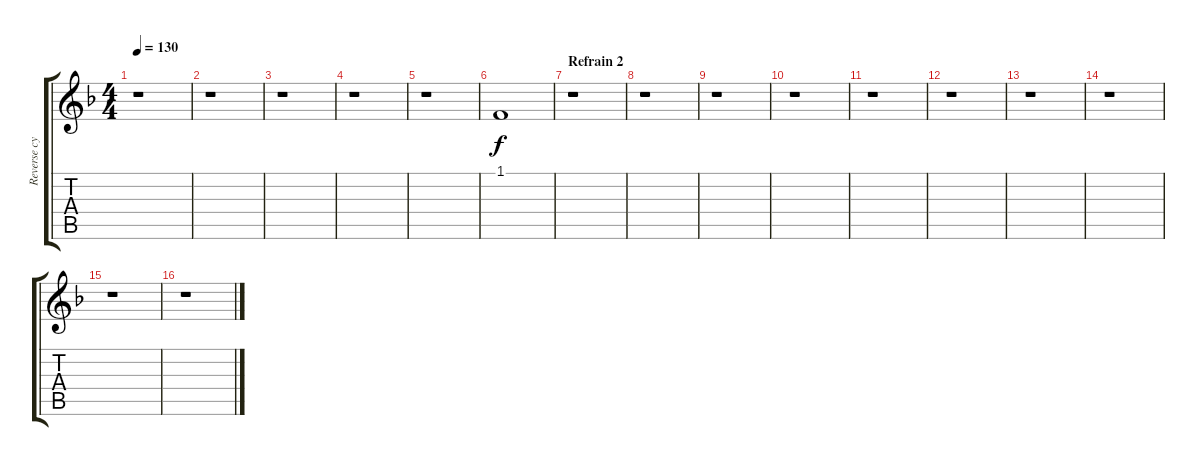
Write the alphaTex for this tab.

\track ("Reverse cymbal" "Reverse cy") {instrument reversecymbal}
\staff {score tabs}
\tuning (E4 B3 G3 D3 A2 E2) {hide}
\ts (4 4)
\tempo 130
\clef g2
\ks f
r.1{dy f} |
r.1 |
r.1 |
r.1 |
r.1 |
1.1.1 |
\section ("" "Refrain 2")
r.1 |
r.1 |
r.1 |
r.1 |
r.1 |
r.1 |
r.1 |
r.1 |
r.1 |
r.1
